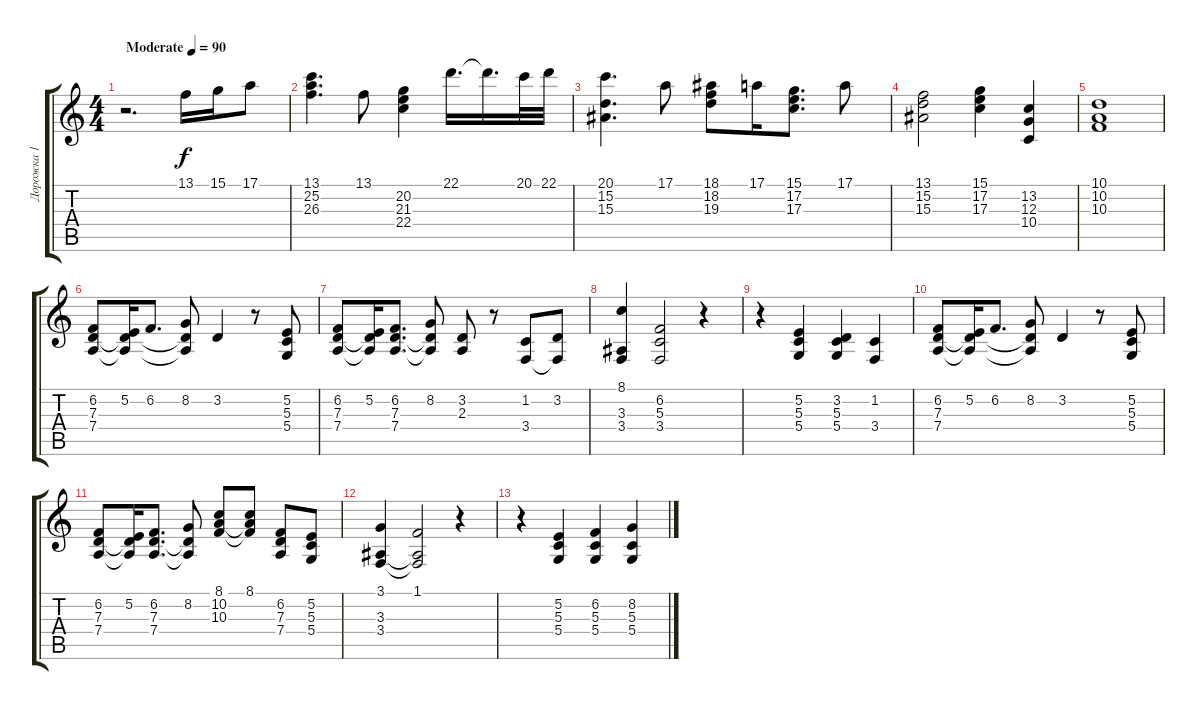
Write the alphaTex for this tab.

\track ("Дорожка 1" "Дорожка 1") {instrument acousticgrandpiano}
\staff {score tabs}
\tuning (E4 B3 G3 D3 A2 E2) {hide}
\ts (4 4)
\tempo (90 "Moderate")
\clef g2
\ks c
r.2{d dy f instrument acousticgrandpiano} 13.1.16 15.1.16 17.1.8 |
(13.1 25.2 26.3).4{d} 13.1.8 (20.2 21.3 22.4).4 22.1.16{d} 22.1{t}.16{d} 20.1.32 22.1.32 |
(20.1 15.2 15.3).4{d} 17.1.8 (18.1 18.2 19.3).8 17.1.16 (15.1 17.2 17.3).8{d} 17.1.8 |
(13.1 15.2 15.3).2 (15.1 17.2 17.3).4 (13.2 12.3 10.4).4 |
(10.1 10.2 10.3).1 |
(6.2 7.3 7.4).8 (5.2 7.3{t} 7.4{t}).16 6.2.8{d} (8.2 7.3{t} 7.4{t}).8 3.2.4 r.8 (5.2 5.3 5.4).8 |
(6.2 7.3 7.4).8 (5.2 7.3{t} 7.4{t}).16 (6.2 7.3 7.4).8{d} (8.2 7.3{t} 7.4{t}).8 (3.2 2.3).8 r.8 (1.2 3.4).8 (3.2 3.4{t}).8 |
(8.1 3.3 3.4).4 (6.2 5.3 3.4).2 r.4 |
r.4 (5.2 5.3 5.4).4 (3.2 5.3 5.4).4 (1.2 3.4).4 |
(6.2 7.3 7.4).8 (5.2 7.3{t} 7.4{t}).16 6.2.8{d} (8.2 7.3{t} 7.4{t}).8 3.2.4 r.8 (5.2 5.3 5.4).8 |
(6.2 7.3 7.4).8 (5.2 7.3{t} 7.4{t}).16 (6.2 7.3 7.4).8{d} (8.2 7.3{t} 7.4{t}).8 (8.1 10.2 10.3).8 (8.1 10.2{t} 10.3{t}).8 (6.2 7.3 7.4).8 (5.2 5.3 5.4).8 |
(3.1 3.3 3.4).4 (1.1 3.3{t} 3.4{t}).2 r.4 |
r.4 (5.2 5.3 5.4).4 (6.2 5.3 5.4).4 (8.2 5.3 5.4).4
